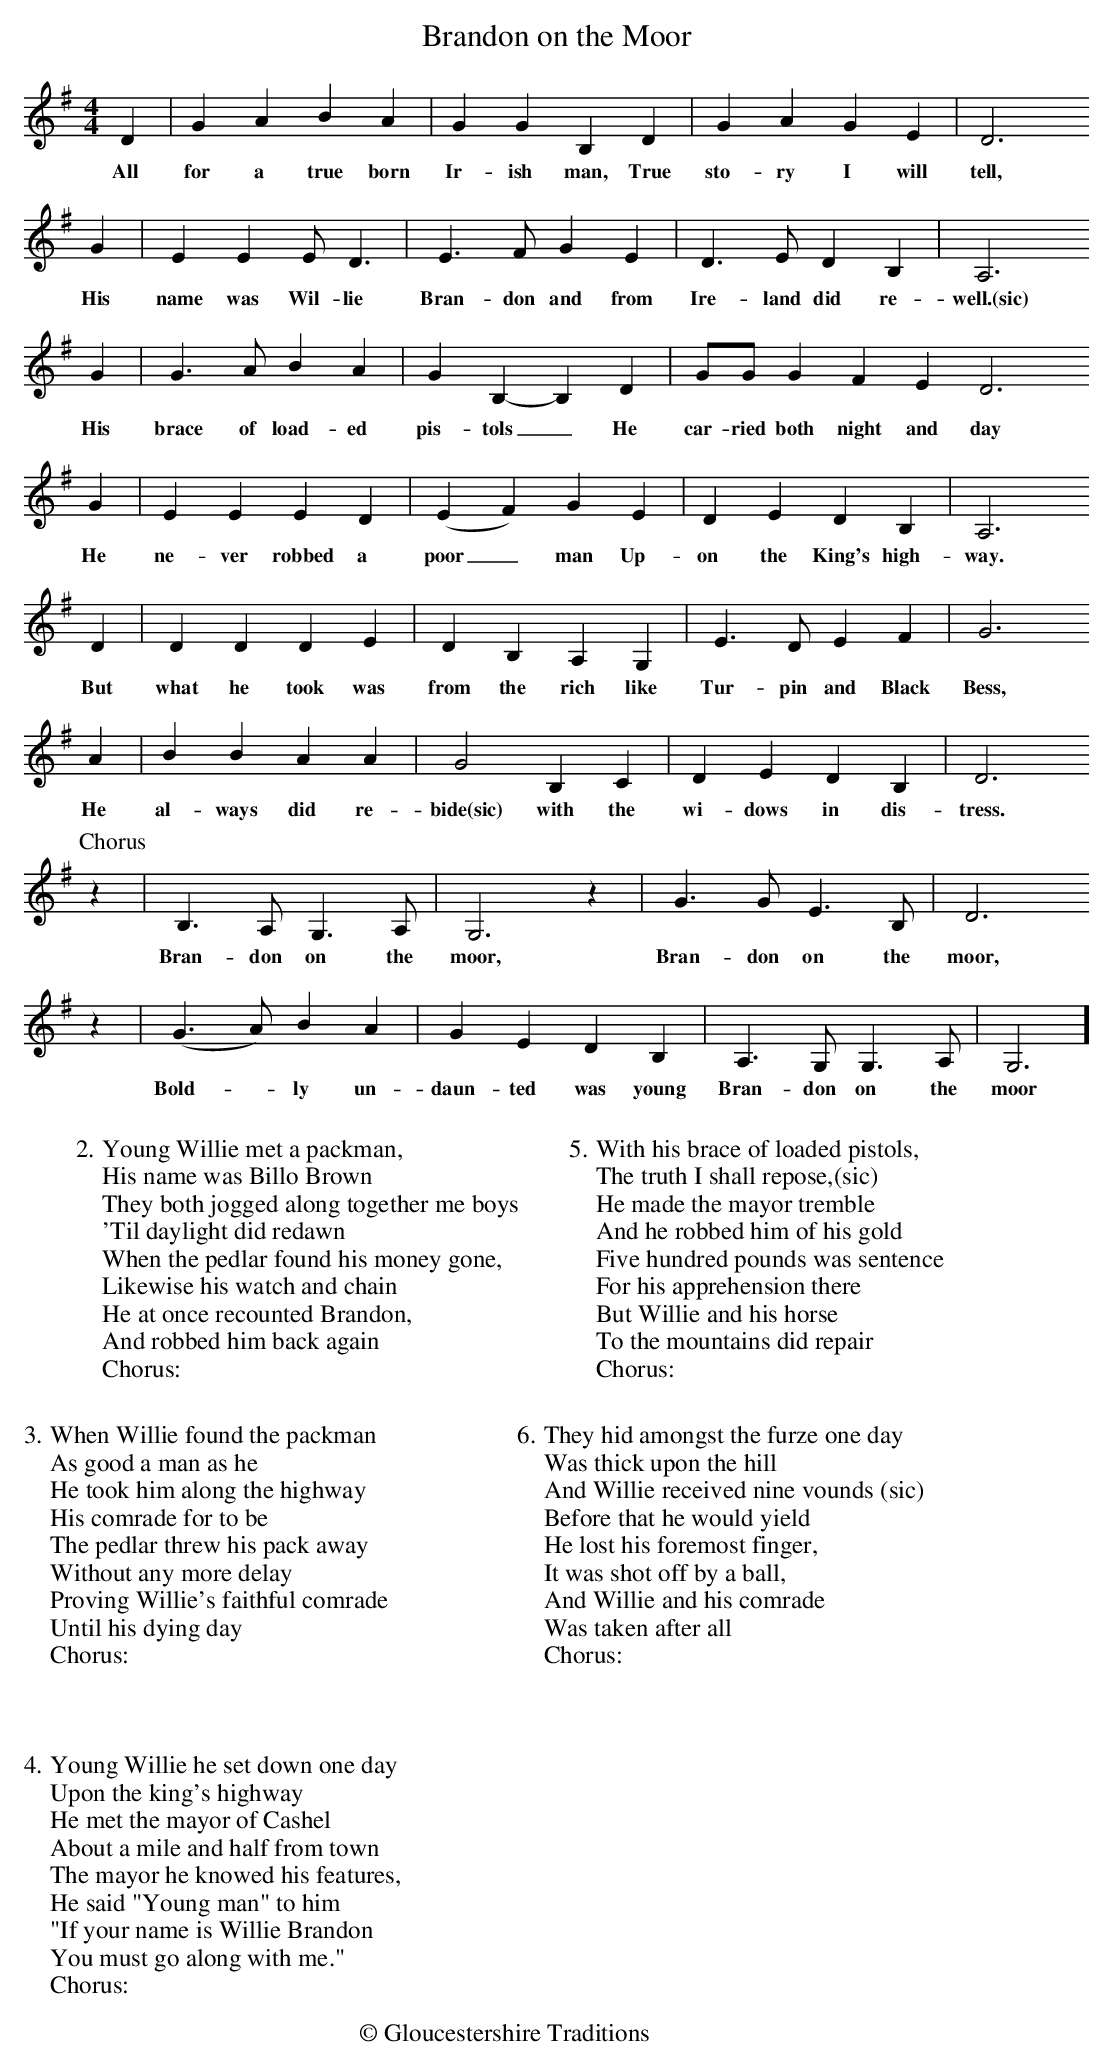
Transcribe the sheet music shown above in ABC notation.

X:1
T:Brandon on the Moor
M:4/4
L:1/4
K:Gmaj
D | GA BA | GG B,D | GA GE | D3
w:All for a true born Ir-ish man, True sto-ry I will tell,
G | EE E/2D3/2 | E3/2F/2 GE |D3/2E/2 DB, | A,3
w:His name was Wil-lie Bran-don and from Ire-land did re-well.(sic)
G |G3/2A/2 BA | GB,- B,D | G/2G/2G FE D3
w:His brace of load-ed pis-tols_ He car-ried both night and day
G | EE ED | (EF) GE | DE DB, | A,3
w:He ne-ver robbed a poor_ man Up-on the King's high-way.
D | DDDE | DB,A,G, | E3/2D/2EF | G3
w:But what he took was  from the rich like Tur-pin and Black Bess,
A | BBAA |G2B,C | DE DB, | D3
w:He al-ways did  re-bide(sic) with the wi-dows in dis-tress.
[P:Chorus]z | B,3/2A,/2G,3/2A,/2 | G,3z | G3/2G/2E3/2B,/2 | D3
w:Bran-don on the moor, Bran-don on the moor,
z | (G3/2A/2)BA | GEDB, | A,3/2G,/2G,3/2A,/2 | G,3]
w:Bold-_ly un-daun-ted was young Bran-don on the moor
W:
W:2.Young Willie met a packman,
W:His name was Billo Brown
W:They both jogged along together me boys
W:'Til daylight did redawn
W:When the pedlar found his money gone,
W:Likewise his watch and chain
W:He at once recounted Brandon,
W:And robbed him back again
W:Chorus:
W:
W:
W:3.When Willie found the packman
W:As good a man as he
W:He took him along the highway
W:His comrade for to be
W:The pedlar threw his pack away
W:Without any more delay
W:Proving Willie's faithful comrade
W:Until his dying day
W:Chorus:
W:
W:
W:
W:4.Young Willie he set down one day
W:Upon the king's highway
W:He met the mayor of Cashel
W:About a mile and half from town
W:The mayor he knowed his features,
W:He said "Young man" to him
W:"If your name is Willie Brandon
W:You must go along with me."
W:Chorus:
W:
W:
W:5.With his brace of loaded pistols,
W:The truth I shall repose,(sic)
W:He made the mayor tremble
W:And he robbed him of his gold
W:Five hundred pounds was sentence
W:For his apprehension there
W:But Willie and his horse
W:To the mountains did repair
W:Chorus:
W:
W:
W:6.They hid amongst the furze one day
W:Was thick upon the hill
W:And Willie received nine vounds (sic)
W:Before that he would yield
W:He lost his foremost finger,
W:It was shot off by a ball,
W:And Willie and his comrade
W:Was taken after all
W:Chorus:
W:
W:
W:
W:
